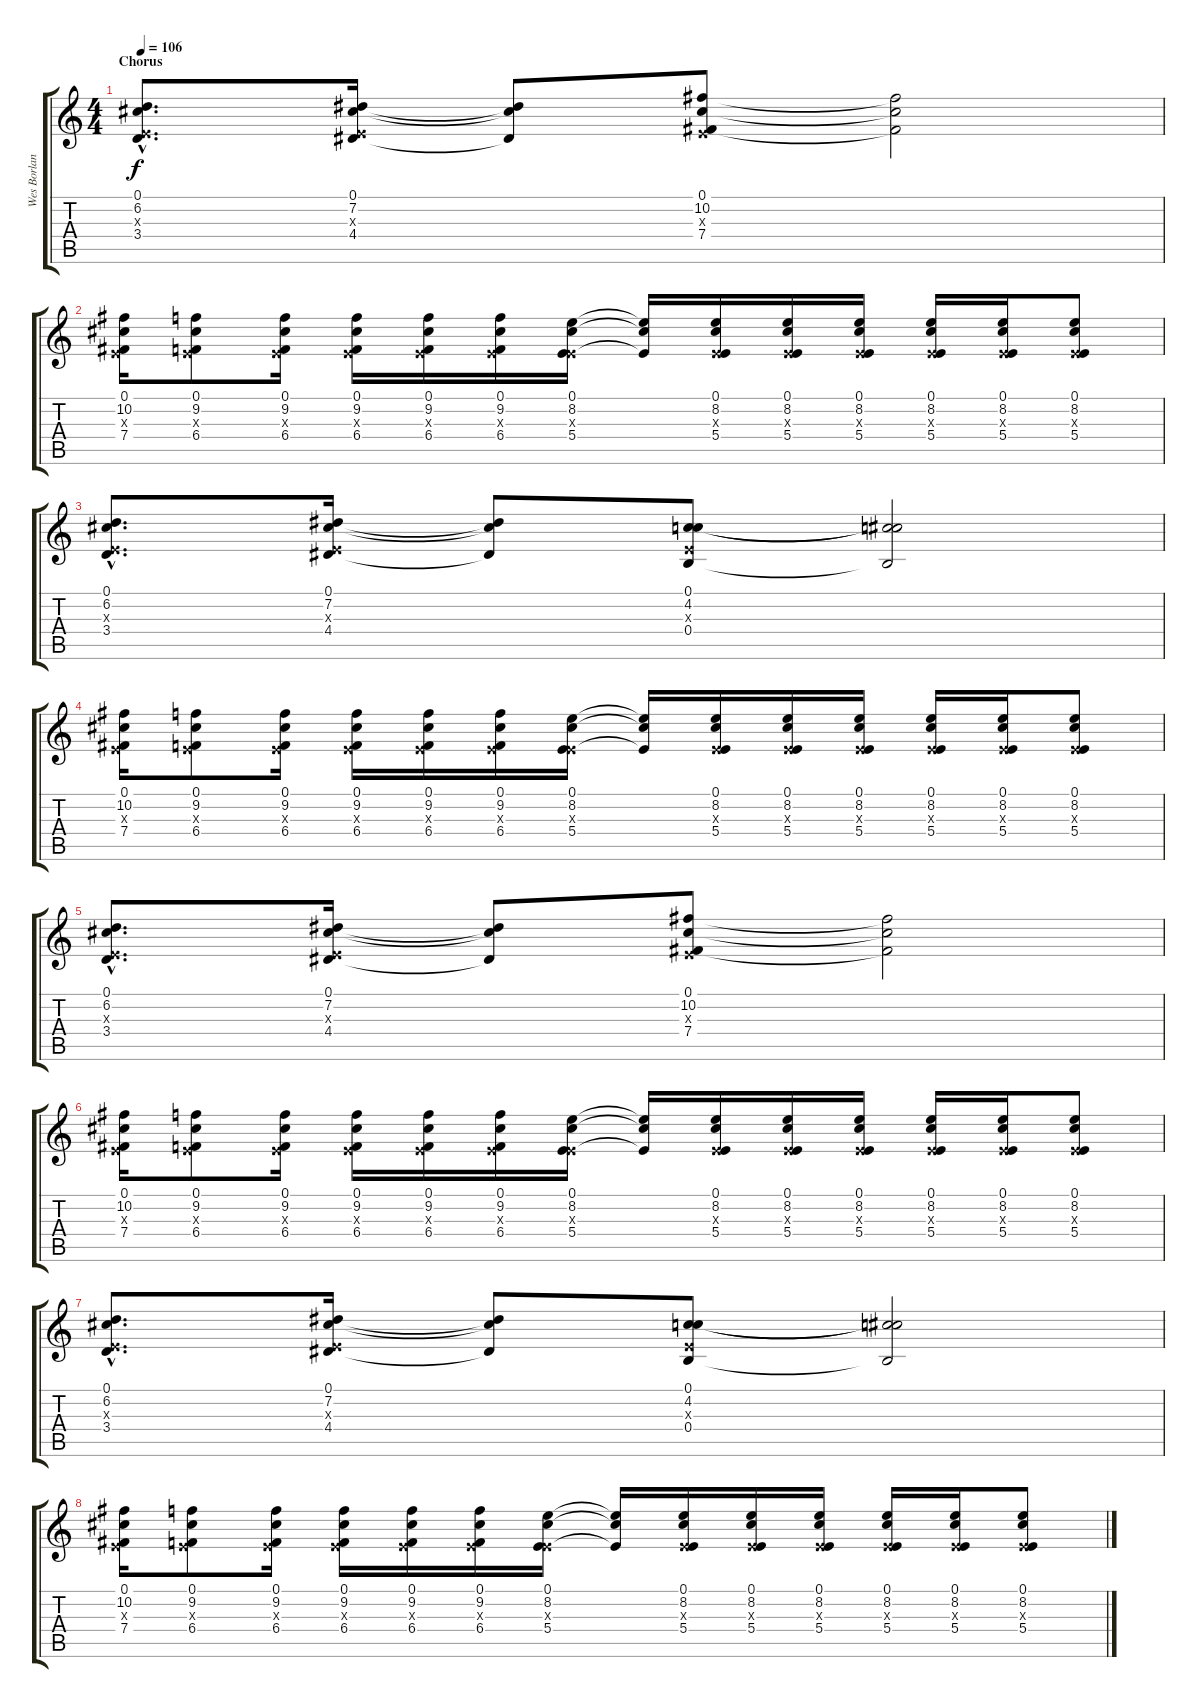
\track ("Wes Borland" "Wes Borlan") {instrument distortionguitar}
\staff {score tabs}
\tuning (Db4 Ab3 E3 B2 Gb2 Db2) {hide}
\ts (4 4)
\section ("" "Chorus")
\tempo 106
\clef g2
\ks c
(0.1{hac} 6.2{hac} 0.3{hac x} 3.4{hac}).8{d dy f} (0.1 7.2 0.3{x} 4.4).16 (0.1{t} 7.2{t} 4.4{t}).8 (0.1 10.2 0.3{x} 7.4).8 (0.1{t} 10.2{t} 7.4{t}).2 |
(0.1 10.2 0.3{x} 7.4).16 (0.1 9.2 0.3{x} 6.4).8 (0.1 9.2 0.3{x} 6.4).16 (0.1 9.2 0.3{x} 6.4).16 (0.1 9.2 0.3{x} 6.4).16 (0.1 9.2 0.3{x} 6.4).16 (0.1 8.2 0.3{x} 5.4).16 (0.1{t} 8.2{t} 5.4{t}).16 (0.1 8.2 0.3{x} 5.4).16 (0.1 8.2 0.3{x} 5.4).16 (0.1 8.2 0.3{x} 5.4).16 (0.1 8.2 0.3{x} 5.4).16 (0.1 8.2 0.3{x} 5.4).16 (0.1 8.2 0.3{x} 5.4).8 |
(0.1{hac} 6.2{hac} 0.3{hac x} 3.4{hac}).8{d} (0.1 7.2 0.3{x} 4.4).16 (0.1{t} 7.2{t} 4.4{t}).8 (0.1 4.2 0.3{x} 0.4).8 (0.1{t} 4.2{t} 0.4{t}).2 |
(0.1 10.2 0.3{x} 7.4).16 (0.1 9.2 0.3{x} 6.4).8 (0.1 9.2 0.3{x} 6.4).16 (0.1 9.2 0.3{x} 6.4).16 (0.1 9.2 0.3{x} 6.4).16 (0.1 9.2 0.3{x} 6.4).16 (0.1 8.2 0.3{x} 5.4).16 (0.1{t} 8.2{t} 5.4{t}).16 (0.1 8.2 0.3{x} 5.4).16 (0.1 8.2 0.3{x} 5.4).16 (0.1 8.2 0.3{x} 5.4).16 (0.1 8.2 0.3{x} 5.4).16 (0.1 8.2 0.3{x} 5.4).16 (0.1 8.2 0.3{x} 5.4).8 |
(0.1{hac} 6.2{hac} 0.3{hac x} 3.4{hac}).8{d} (0.1 7.2 0.3{x} 4.4).16 (0.1{t} 7.2{t} 4.4{t}).8 (0.1 10.2 0.3{x} 7.4).8 (0.1{t} 10.2{t} 7.4{t}).2 |
(0.1 10.2 0.3{x} 7.4).16 (0.1 9.2 0.3{x} 6.4).8 (0.1 9.2 0.3{x} 6.4).16 (0.1 9.2 0.3{x} 6.4).16 (0.1 9.2 0.3{x} 6.4).16 (0.1 9.2 0.3{x} 6.4).16 (0.1 8.2 0.3{x} 5.4).16 (0.1{t} 8.2{t} 5.4{t}).16 (0.1 8.2 0.3{x} 5.4).16 (0.1 8.2 0.3{x} 5.4).16 (0.1 8.2 0.3{x} 5.4).16 (0.1 8.2 0.3{x} 5.4).16 (0.1 8.2 0.3{x} 5.4).16 (0.1 8.2 0.3{x} 5.4).8 |
(0.1{hac} 6.2{hac} 0.3{hac x} 3.4{hac}).8{d} (0.1 7.2 0.3{x} 4.4).16 (0.1{t} 7.2{t} 4.4{t}).8 (0.1 4.2 0.3{x} 0.4).8 (0.1{t} 4.2{t} 0.4{t}).2 |
(0.1 10.2 0.3{x} 7.4).16 (0.1 9.2 0.3{x} 6.4).8 (0.1 9.2 0.3{x} 6.4).16 (0.1 9.2 0.3{x} 6.4).16 (0.1 9.2 0.3{x} 6.4).16 (0.1 9.2 0.3{x} 6.4).16 (0.1 8.2 0.3{x} 5.4).16 (0.1{t} 8.2{t} 5.4{t}).16 (0.1 8.2 0.3{x} 5.4).16 (0.1 8.2 0.3{x} 5.4).16 (0.1 8.2 0.3{x} 5.4).16 (0.1 8.2 0.3{x} 5.4).16 (0.1 8.2 0.3{x} 5.4).16 (0.1 8.2 0.3{x} 5.4).8
